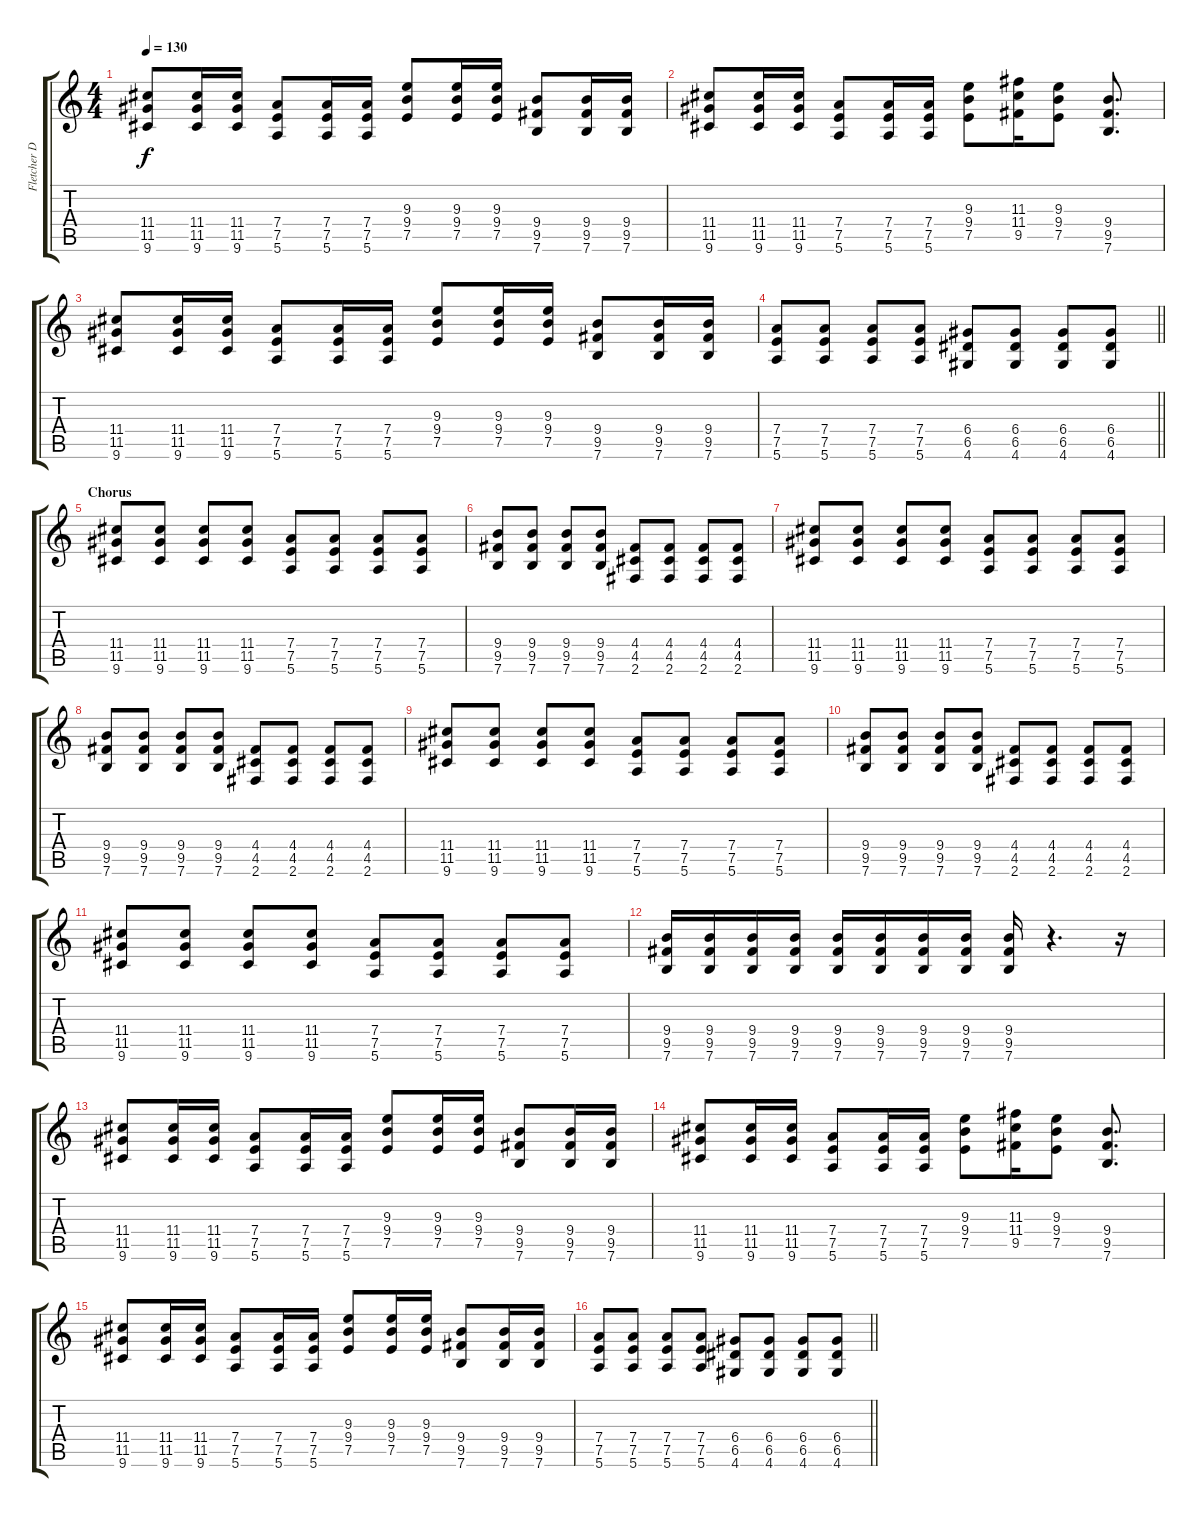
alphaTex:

\track ("Fletcher Dragge" "Fletcher D") {instrument distortionguitar}
\staff {score tabs}
\tuning (E4 B3 G3 D3 A2 E2) {hide}
\ts (4 4)
\tempo 130
\clef g2
\ks c
(11.4 11.5 9.6).8{dy f} (11.4 11.5 9.6).16 (11.4 11.5 9.6).16 (7.4 7.5 5.6).8 (7.4 7.5 5.6).16 (7.4 7.5 5.6).16 (9.3 9.4 7.5).8 (9.3 9.4 7.5).16 (9.3 9.4 7.5).16 (9.4 9.5 7.6).8 (9.4 9.5 7.6).16 (9.4 9.5 7.6).16 |
(11.4 11.5 9.6).8 (11.4 11.5 9.6).16 (11.4 11.5 9.6).16 (7.4 7.5 5.6).8 (7.4 7.5 5.6).16 (7.4 7.5 5.6).16 (9.3 9.4 7.5).8 (11.3 11.4 9.5).16 (9.3 9.4 7.5).8 (9.4 9.5 7.6).8{d} |
(11.4 11.5 9.6).8 (11.4 11.5 9.6).16 (11.4 11.5 9.6).16 (7.4 7.5 5.6).8 (7.4 7.5 5.6).16 (7.4 7.5 5.6).16 (9.3 9.4 7.5).8 (9.3 9.4 7.5).16 (9.3 9.4 7.5).16 (9.4 9.5 7.6).8 (9.4 9.5 7.6).16 (9.4 9.5 7.6).16 |
\barLineRight lightlight
(7.4 7.5 5.6).8 (7.4 7.5 5.6).8 (7.4 7.5 5.6).8 (7.4 7.5 5.6).8 (6.4 6.5 4.6).8 (6.4 6.5 4.6).8 (6.4 6.5 4.6).8 (6.4 6.5 4.6).8 |
\section ("" "Chorus")
(11.4 11.5 9.6).8 (11.4 11.5 9.6).8 (11.4 11.5 9.6).8 (11.4 11.5 9.6).8 (7.4 7.5 5.6).8 (7.4 7.5 5.6).8 (7.4 7.5 5.6).8 (7.4 7.5 5.6).8 |
(9.4 9.5 7.6).8 (9.4 9.5 7.6).8 (9.4 9.5 7.6).8 (9.4 9.5 7.6).8 (4.4 4.5 2.6).8 (4.4 4.5 2.6).8 (4.4 4.5 2.6).8 (4.4 4.5 2.6).8 |
(11.4 11.5 9.6).8 (11.4 11.5 9.6).8 (11.4 11.5 9.6).8 (11.4 11.5 9.6).8 (7.4 7.5 5.6).8 (7.4 7.5 5.6).8 (7.4 7.5 5.6).8 (7.4 7.5 5.6).8 |
(9.4 9.5 7.6).8 (9.4 9.5 7.6).8 (9.4 9.5 7.6).8 (9.4 9.5 7.6).8 (4.4 4.5 2.6).8 (4.4 4.5 2.6).8 (4.4 4.5 2.6).8 (4.4 4.5 2.6).8 |
(11.4 11.5 9.6).8 (11.4 11.5 9.6).8 (11.4 11.5 9.6).8 (11.4 11.5 9.6).8 (7.4 7.5 5.6).8 (7.4 7.5 5.6).8 (7.4 7.5 5.6).8 (7.4 7.5 5.6).8 |
(9.4 9.5 7.6).8 (9.4 9.5 7.6).8 (9.4 9.5 7.6).8 (9.4 9.5 7.6).8 (4.4 4.5 2.6).8 (4.4 4.5 2.6).8 (4.4 4.5 2.6).8 (4.4 4.5 2.6).8 |
(11.4 11.5 9.6).8 (11.4 11.5 9.6).8 (11.4 11.5 9.6).8 (11.4 11.5 9.6).8 (7.4 7.5 5.6).8 (7.4 7.5 5.6).8 (7.4 7.5 5.6).8 (7.4 7.5 5.6).8 |
(9.4 9.5 7.6).16 (9.4 9.5 7.6).16 (9.4 9.5 7.6).16 (9.4 9.5 7.6).16 (9.4 9.5 7.6).16 (9.4 9.5 7.6).16 (9.4 9.5 7.6).16 (9.4 9.5 7.6).16 (9.4 9.5 7.6).16 r.4{d} r.16 |
(11.4 11.5 9.6).8 (11.4 11.5 9.6).16 (11.4 11.5 9.6).16 (7.4 7.5 5.6).8 (7.4 7.5 5.6).16 (7.4 7.5 5.6).16 (9.3 9.4 7.5).8 (9.3 9.4 7.5).16 (9.3 9.4 7.5).16 (9.4 9.5 7.6).8 (9.4 9.5 7.6).16 (9.4 9.5 7.6).16 |
(11.4 11.5 9.6).8 (11.4 11.5 9.6).16 (11.4 11.5 9.6).16 (7.4 7.5 5.6).8 (7.4 7.5 5.6).16 (7.4 7.5 5.6).16 (9.3 9.4 7.5).8 (11.3 11.4 9.5).16 (9.3 9.4 7.5).8 (9.4 9.5 7.6).8{d} |
(11.4 11.5 9.6).8 (11.4 11.5 9.6).16 (11.4 11.5 9.6).16 (7.4 7.5 5.6).8 (7.4 7.5 5.6).16 (7.4 7.5 5.6).16 (9.3 9.4 7.5).8 (9.3 9.4 7.5).16 (9.3 9.4 7.5).16 (9.4 9.5 7.6).8 (9.4 9.5 7.6).16 (9.4 9.5 7.6).16 |
\barLineRight lightlight
(7.4 7.5 5.6).8 (7.4 7.5 5.6).8 (7.4 7.5 5.6).8 (7.4 7.5 5.6).8 (6.4 6.5 4.6).8 (6.4 6.5 4.6).8 (6.4 6.5 4.6).8 (6.4 6.5 4.6).8
